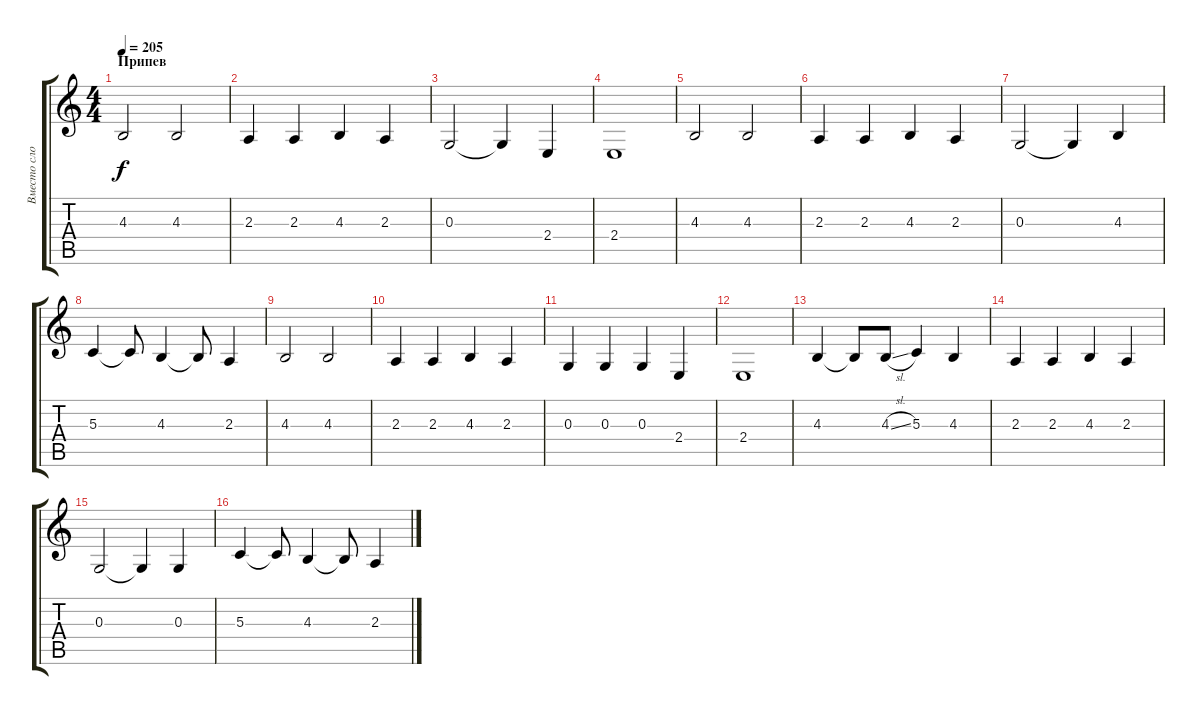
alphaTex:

\track ("Вместо слов" "Вместо сло") {instrument fx7echoes}
\staff {score tabs}
\tuning (E4 B3 G3 D3 A2 E2) {hide}
\ts (4 4)
\section ("" "Припев")
\tempo 205
\clef g2
\ks c
4.3.2{dy f} 4.3.2 |
2.3.4 2.3.4 4.3.4 2.3.4 |
0.3.2 0.3{t}.4 2.4.4 |
2.4.1 |
4.3.2 4.3.2 |
2.3.4 2.3.4 4.3.4 2.3.4 |
0.3.2 0.3{t}.4 4.3.4 |
5.3.4 5.3{t}.8 4.3.4 4.3{t}.8 2.3.4 |
4.3.2 4.3.2 |
2.3.4 2.3.4 4.3.4 2.3.4 |
0.3.4 0.3.4 0.3.4 2.4.4 |
2.4.1 |
4.3.4 4.3{t}.8 4.3{sl}.8 5.3.4 4.3.4 |
2.3.4 2.3.4 4.3.4 2.3.4 |
0.3.2 0.3{t}.4 0.3.4 |
5.3.4 5.3{t}.8 4.3.4 4.3{t}.8 2.3.4
